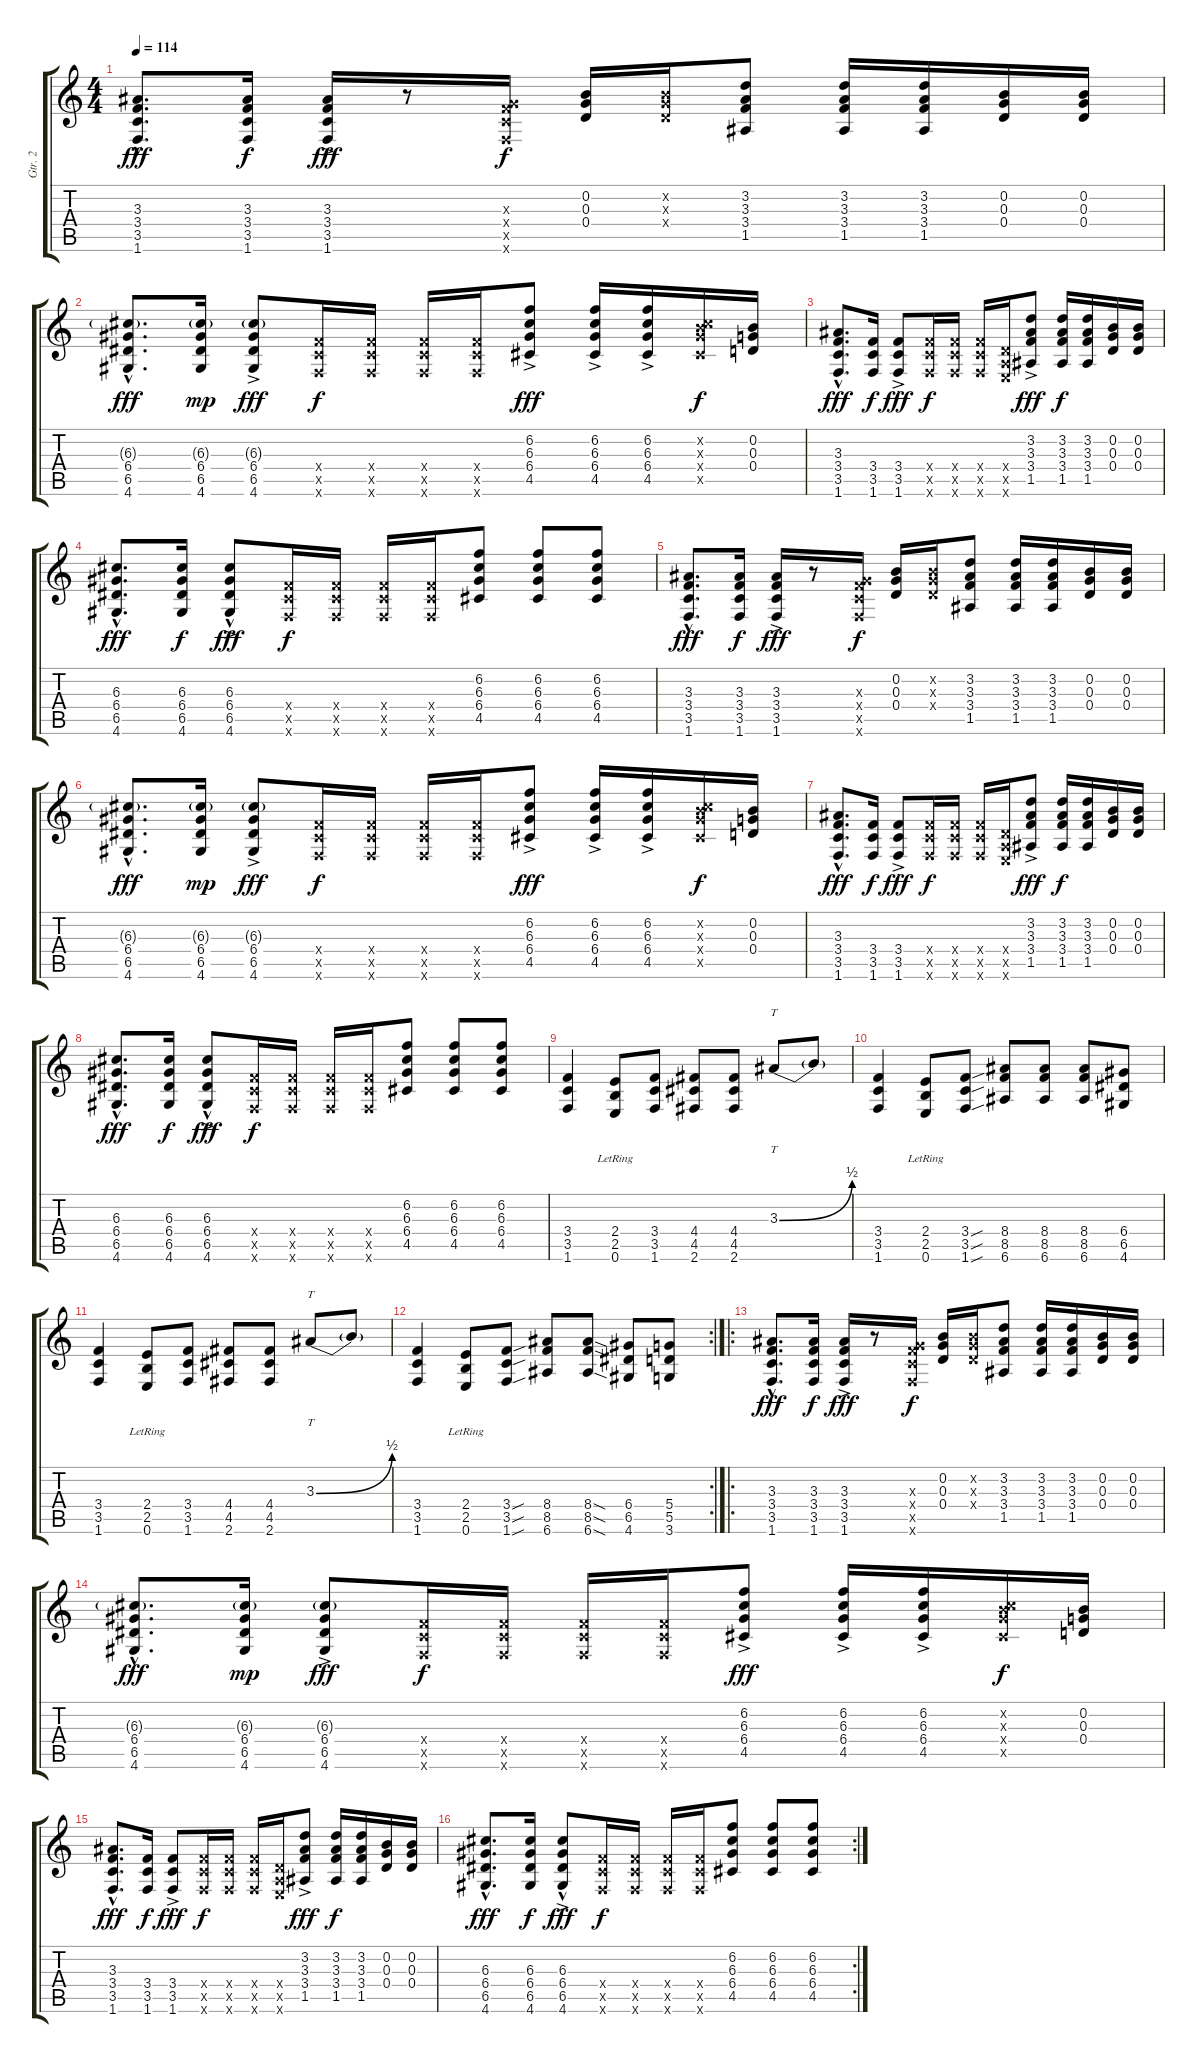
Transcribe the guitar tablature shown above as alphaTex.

\track ("Gtr. 2" "Gtr. 2") {instrument distortionguitar}
\staff {score tabs}
\tuning (E4 B3 G3 D3 A2 E2) {hide}
\ts (4 4)
\tempo 114
\clef g2
\ks c
(3.3{hac} 3.4{hac} 3.5{hac} 1.6{hac}).8{d dy fff} (3.3 3.4 3.5 1.6).16{dy f} (3.3 3.4{ac} 3.5 1.6).16{dy fff} r.8 (0.3{x} 3.4{x} 3.5{x} 1.6{x}).16{dy f} (0.2 0.3 0.4).16 (0.2{x} 0.3{x} 0.4{x}).16 (3.2 3.3 3.4 1.5).8 (3.2 3.3 3.4 1.5).16 (3.2 3.3 3.4 1.5).16 (0.2 0.3 0.4).16 (0.2 0.3 0.4).16 |
(6.3{g hac} 6.4{hac} 6.5{hac} 4.6{hac}).8{d dy fff} (6.3{g} 6.4 6.5 4.6).16{dy mp} (6.3{g} 6.4 6.5 4.6{ac}).8{dy fff} (3.4{x} 3.5{x} 1.6{x}).16{dy f} (3.4{x} 3.5{x} 1.6{x}).16 (3.4{x} 3.5{x} 1.6{x}).16 (3.4{x} 3.5{x} 1.6{x}).16 (6.2 6.3{ac} 6.4 4.5).8{dy fff} (6.2 6.3 6.4 4.5{ac}).16 (6.2 6.3 6.4{ac} 4.5).16 (0.2{x} 6.3{x} 6.4{x} 4.5{x}).16{dy f} (0.2 0.3 0.4).16 |
(3.3{hac} 3.4{hac} 3.5{hac} 1.6{hac}).8{d dy fff} (3.4 3.5 1.6).16{dy f} (3.4{ac} 3.5 1.6{st}).8{dy fff} (3.4{x} 3.5{x} 1.6{x}).16{dy f} (3.4{x} 3.5{x} 1.6{x}).16 (3.4{x} 3.5{x} 1.6{x}).16 (0.4{x} 0.5{x} 0.6{x}).16 (3.2 3.3{ac} 3.4 1.5).8{dy fff} (3.2 3.3 3.4 1.5).16{dy f} (3.2 3.3 3.4 1.5).16 (0.2 0.3 0.4).16 (0.2 0.3 0.4).16 |
(6.3{hac} 6.4{hac} 6.5{hac} 4.6{hac}).8{d dy fff} (6.3 6.4 6.5 4.6).16{dy f} (6.3 6.4{hac} 6.5 4.6{ac}).8{dy fff} (3.4{x} 3.5{x} 1.6{x}).16{dy f} (3.4{x} 3.5{x} 1.6{x}).16 (3.4{x} 3.5{x} 1.6{x}).16 (3.4{x} 3.5{x} 1.6{x}).16 (6.2 6.3 6.4 4.5).8 (6.2 6.3 6.4 4.5).8 (6.2 6.3 6.4 4.5).8 |
(3.3{hac} 3.4{hac} 3.5{hac} 1.6{hac}).8{d dy fff} (3.3 3.4 3.5 1.6).16{dy f} (3.3 3.4{ac} 3.5 1.6).16{dy fff} r.8 (0.3{x} 3.4{x} 3.5{x} 1.6{x}).16{dy f} (0.2 0.3 0.4).16 (0.2{x} 0.3{x} 0.4{x}).16 (3.2 3.3 3.4 1.5).8 (3.2 3.3 3.4 1.5).16 (3.2 3.3 3.4 1.5).16 (0.2 0.3 0.4).16 (0.2 0.3 0.4).16 |
(6.3{g hac} 6.4{hac} 6.5{hac} 4.6{hac}).8{d dy fff} (6.3{g} 6.4 6.5 4.6).16{dy mp} (6.3{g} 6.4 6.5 4.6{ac}).8{dy fff} (3.4{x} 3.5{x} 1.6{x}).16{dy f} (3.4{x} 3.5{x} 1.6{x}).16 (3.4{x} 3.5{x} 1.6{x}).16 (3.4{x} 3.5{x} 1.6{x}).16 (6.2 6.3{ac} 6.4 4.5).8{dy fff} (6.2 6.3 6.4 4.5{ac}).16 (6.2 6.3 6.4{ac} 4.5).16 (0.2{x} 6.3{x} 6.4{x} 4.5{x}).16{dy f} (0.2 0.3 0.4).16 |
(3.3{hac} 3.4{hac} 3.5{hac} 1.6{hac}).8{d dy fff} (3.4 3.5 1.6).16{dy f} (3.4{ac} 3.5 1.6{st}).8{dy fff} (3.4{x} 3.5{x} 1.6{x}).16{dy f} (3.4{x} 3.5{x} 1.6{x}).16 (3.4{x} 3.5{x} 1.6{x}).16 (0.4{x} 0.5{x} 0.6{x}).16 (3.2 3.3{ac} 3.4 1.5).8{dy fff} (3.2 3.3 3.4 1.5).16{dy f} (3.2 3.3 3.4 1.5).16 (0.2 0.3 0.4).16 (0.2 0.3 0.4).16 |
(6.3{hac} 6.4{hac} 6.5{hac} 4.6{hac}).8{d dy fff} (6.3 6.4 6.5 4.6).16{dy f} (6.3 6.4{hac} 6.5 4.6{ac}).8{dy fff} (3.4{x} 3.5{x} 1.6{x}).16{dy f} (3.4{x} 3.5{x} 1.6{x}).16 (3.4{x} 3.5{x} 1.6{x}).16 (3.4{x} 3.5{x} 1.6{x}).16 (6.2 6.3 6.4 4.5).8 (6.2 6.3 6.4 4.5).8 (6.2 6.3 6.4 4.5).8 |
(3.4 3.5 1.6).4 (2.4{lr} 2.5{lr} 0.6).8 (3.4 3.5 1.6).8 (4.4 4.5 2.6).8 (4.4 4.5 2.6).8 3.3{be (bend 0 0 60 2)}.8{tt} 3.3{t}.8 |
(3.4 3.5 1.6).4 (2.4{lr} 2.5{lr} 0.6).8 (3.4{sou} 3.5{sou} 1.6{sou}).8 (8.4 8.5 6.6).8 (8.4 8.5 6.6).8 (8.4 8.5 6.6).8 (6.4 6.5 4.6).8 |
(3.4 3.5 1.6).4 (2.4{lr} 2.5{lr} 0.6).8 (3.4 3.5 1.6).8 (4.4 4.5 2.6).8 (4.4 4.5 2.6).8 3.3{be (bend 0 0 60 2)}.8{tt} 3.3{t}.8 |
\rc 2
(3.4 3.5 1.6).4 (2.4{lr} 2.5{lr} 0.6).8 (3.4{sou} 3.5{sou} 1.6{sou}).8 (8.4 8.5 6.6).8 (8.4{sod} 8.5{sod} 6.6{sod}).8 (6.4 6.5 4.6).8 (5.4 5.5 3.6).8 |
\ro
(3.3{hac} 3.4{hac} 3.5{hac} 1.6{hac}).8{d dy fff} (3.3 3.4 3.5 1.6).16{dy f} (3.3 3.4{ac} 3.5 1.6).16{dy fff} r.8 (0.3{x} 3.4{x} 3.5{x} 1.6{x}).16{dy f} (0.2 0.3 0.4).16 (0.2{x} 0.3{x} 0.4{x}).16 (3.2 3.3 3.4 1.5).8 (3.2 3.3 3.4 1.5).16 (3.2 3.3 3.4 1.5).16 (0.2 0.3 0.4).16 (0.2 0.3 0.4).16 |
(6.3{g hac} 6.4{hac} 6.5{hac} 4.6{hac}).8{d dy fff} (6.3{g} 6.4 6.5 4.6).16{dy mp} (6.3{g} 6.4 6.5 4.6{ac}).8{dy fff} (3.4{x} 3.5{x} 1.6{x}).16{dy f} (3.4{x} 3.5{x} 1.6{x}).16 (3.4{x} 3.5{x} 1.6{x}).16 (3.4{x} 3.5{x} 1.6{x}).16 (6.2 6.3{ac} 6.4 4.5).8{dy fff} (6.2 6.3 6.4 4.5{ac}).16 (6.2 6.3 6.4{ac} 4.5).16 (0.2{x} 6.3{x} 6.4{x} 4.5{x}).16{dy f} (0.2 0.3 0.4).16 |
(3.3{hac} 3.4{hac} 3.5{hac} 1.6{hac}).8{d dy fff} (3.4 3.5 1.6).16{dy f} (3.4{ac} 3.5 1.6{st}).8{dy fff} (3.4{x} 3.5{x} 1.6{x}).16{dy f} (3.4{x} 3.5{x} 1.6{x}).16 (3.4{x} 3.5{x} 1.6{x}).16 (0.4{x} 0.5{x} 0.6{x}).16 (3.2 3.3{ac} 3.4 1.5).8{dy fff} (3.2 3.3 3.4 1.5).16{dy f} (3.2 3.3 3.4 1.5).16 (0.2 0.3 0.4).16 (0.2 0.3 0.4).16 |
\rc 2
(6.3{hac} 6.4{hac} 6.5{hac} 4.6{hac}).8{d dy fff} (6.3 6.4 6.5 4.6).16{dy f} (6.3 6.4{hac} 6.5 4.6{ac}).8{dy fff} (3.4{x} 3.5{x} 1.6{x}).16{dy f} (3.4{x} 3.5{x} 1.6{x}).16 (3.4{x} 3.5{x} 1.6{x}).16 (3.4{x} 3.5{x} 1.6{x}).16 (6.2 6.3 6.4 4.5).8 (6.2 6.3 6.4 4.5).8 (6.2 6.3 6.4 4.5).8
